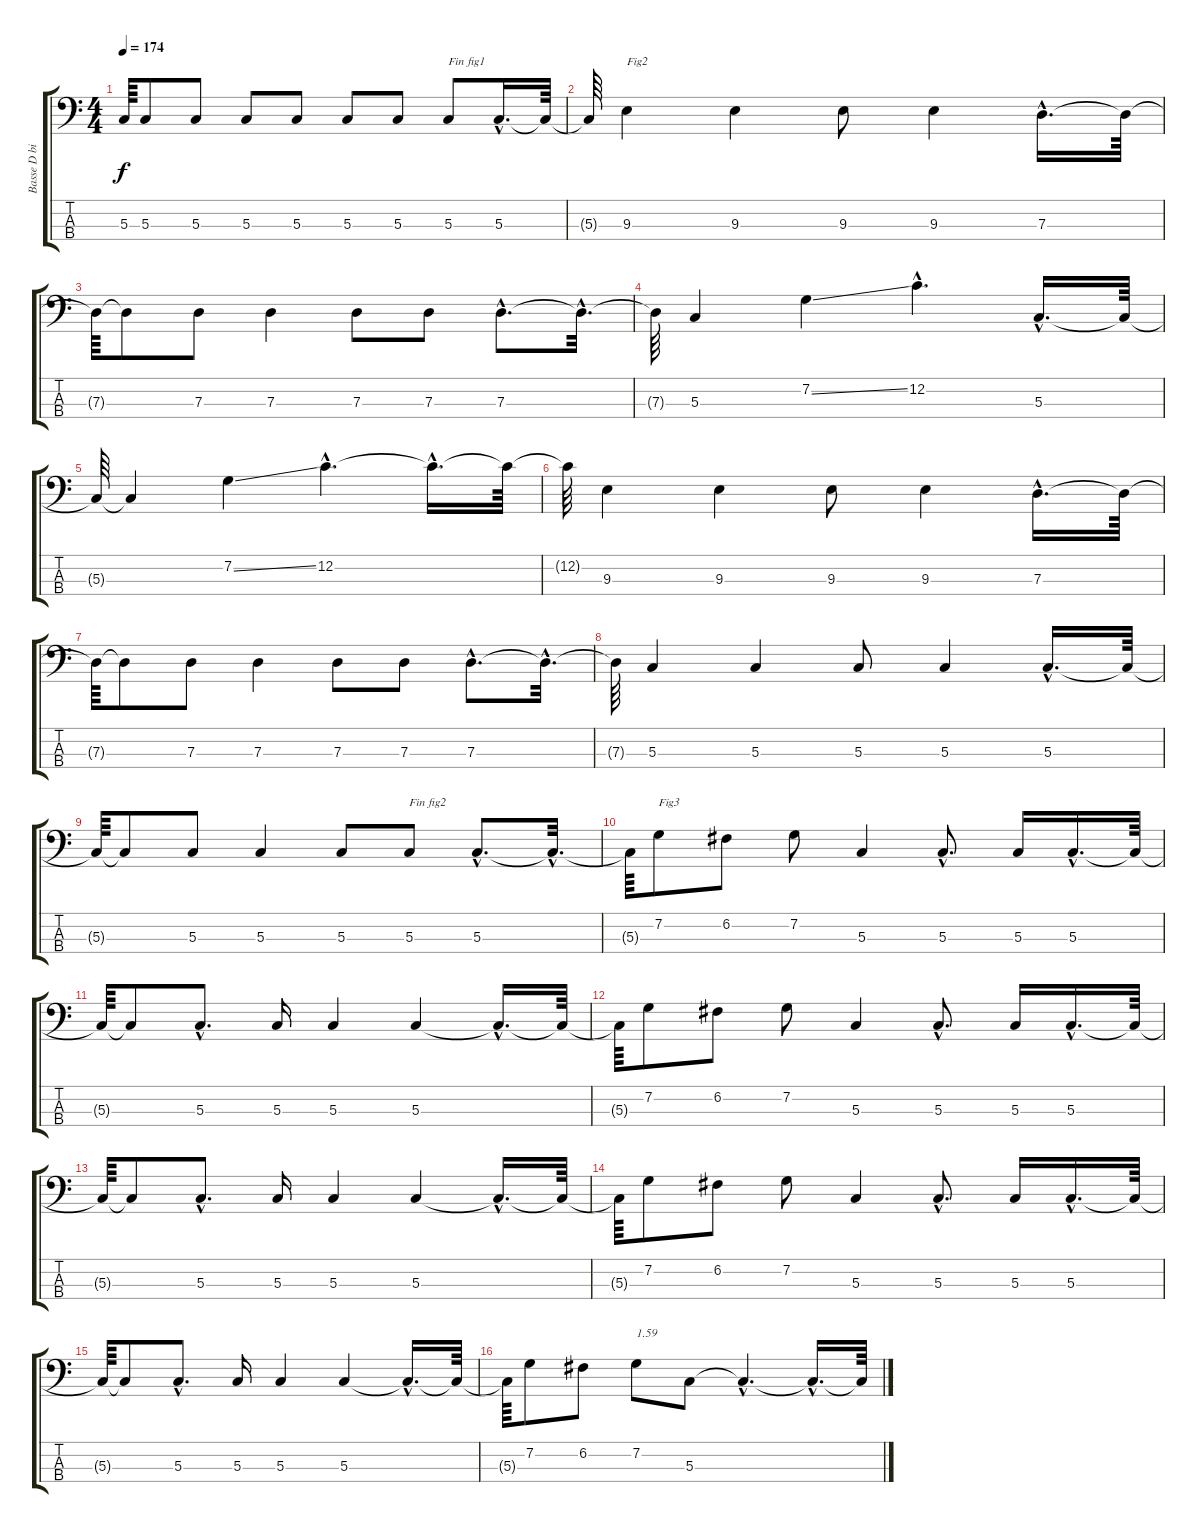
\track ("Basse D bis" "Basse D bi") {instrument synthbass2}
\staff {score tabs}
\tuning (F2 C2 G1 D1) {hide}
\ts (4 4)
\tempo 174
\clef f4
\ks c
5.3{t}.64{dy f} 5.3.8 5.3.8 5.3.8 5.3.8 5.3.8 5.3.8 5.3.8{txt "Fin fig1"} 5.3{hac}.16{d} 5.3{t}.64 |
5.3{t}.64 9.3.4{txt "Fig2"} 9.3.4 9.3.8 9.3.4 7.3{hac}.16{d} 7.3{t}.64 |
7.3{t}.64 7.3{t}.8 7.3.8 7.3.4 7.3.8 7.3.8 7.3{hac}.8{d} 7.3{hac t}.32{d} |
7.3{t}.64 5.3.4 7.2{ss}.4 12.2{hac}.4{d} 5.3{hac}.16{d} 5.3{t}.64 |
5.3{t}.64 5.3{t}.4 7.2{ss}.4 12.2{hac}.4{d} 12.2{hac t}.16{d} 12.2{t}.64 |
12.2{t}.64 9.3.4 9.3.4 9.3.8 9.3.4 7.3{hac}.16{d} 7.3{t}.64 |
7.3{t}.64 7.3{t}.8 7.3.8 7.3.4 7.3.8 7.3.8 7.3{hac}.8{d} 7.3{hac t}.32{d} |
7.3{t}.64 5.3.4 5.3.4 5.3.8 5.3.4 5.3{hac}.16{d} 5.3{t}.64 |
5.3{t}.64 5.3{t}.8 5.3.8 5.3.4 5.3.8 5.3.8{txt "Fin fig2"} 5.3{hac}.8{d} 5.3{hac t}.32{d} |
5.3{t}.64 7.2.8{txt "Fig3"} 6.2.8 7.2.8 5.3.4 5.3{hac}.8{d} 5.3.16 5.3{hac}.16{d} 5.3{t}.64 |
5.3{t}.64 5.3{t}.8 5.3{hac}.8{d} 5.3.16 5.3.4 5.3.4 5.3{hac t}.16{d} 5.3{t}.64 |
5.3{t}.64 7.2.8 6.2.8 7.2.8 5.3.4 5.3{hac}.8{d} 5.3.16 5.3{hac}.16{d} 5.3{t}.64 |
5.3{t}.64 5.3{t}.8 5.3{hac}.8{d} 5.3.16 5.3.4 5.3.4 5.3{hac t}.16{d} 5.3{t}.64 |
5.3{t}.64 7.2.8 6.2.8 7.2.8 5.3.4 5.3{hac}.8{d} 5.3.16 5.3{hac}.16{d} 5.3{t}.64 |
5.3{t}.64 5.3{t}.8 5.3{hac}.8{d} 5.3.16 5.3.4 5.3.4 5.3{hac t}.16{d} 5.3{t}.64 |
5.3{t}.64 7.2.8 6.2.8 7.2.8{txt "1.59"} 5.3.8 5.3{hac t}.4{d} 5.3{hac t}.16{d} 5.3{t}.64
